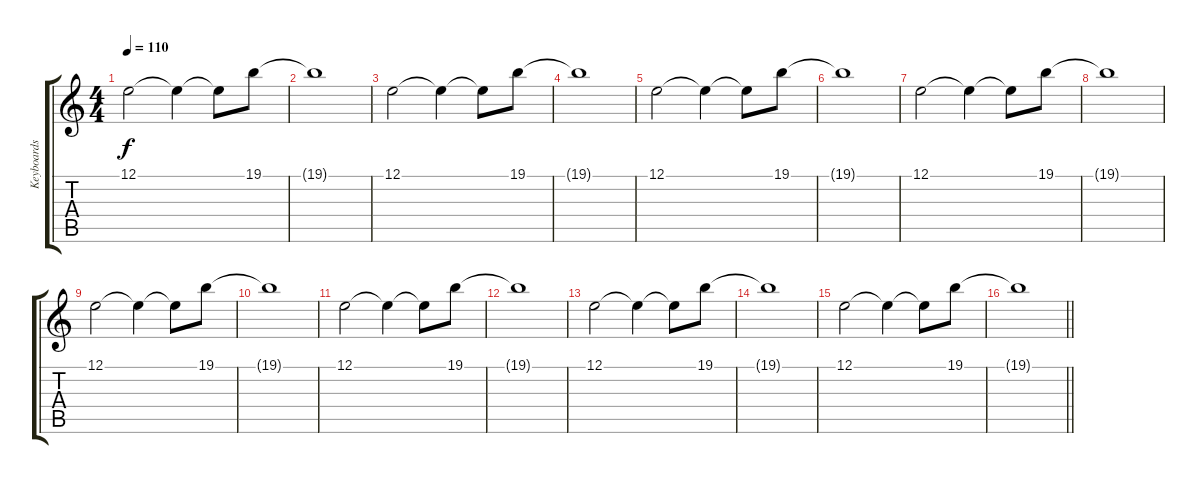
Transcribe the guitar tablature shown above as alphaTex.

\track ("Keyboards" "Keyboards") {instrument stringensemble1}
\staff {score tabs}
\tuning (E4 B3 G3 D3 A2 E2) {hide}
\ts (4 4)
\tempo 110
\clef g2
\ks c
12.1.2{dy f} 12.1{t}.4 12.1{t}.8 19.1.8 |
19.1{t}.1 |
12.1.2 12.1{t}.4 12.1{t}.8 19.1.8 |
19.1{t}.1 |
12.1.2 12.1{t}.4 12.1{t}.8 19.1.8 |
19.1{t}.1 |
12.1.2 12.1{t}.4 12.1{t}.8 19.1.8 |
19.1{t}.1 |
12.1.2 12.1{t}.4 12.1{t}.8 19.1.8 |
19.1{t}.1 |
12.1.2 12.1{t}.4 12.1{t}.8 19.1.8 |
19.1{t}.1 |
12.1.2 12.1{t}.4 12.1{t}.8 19.1.8 |
19.1{t}.1 |
12.1.2 12.1{t}.4 12.1{t}.8 19.1.8 |
\barLineRight lightlight
19.1{t}.1
